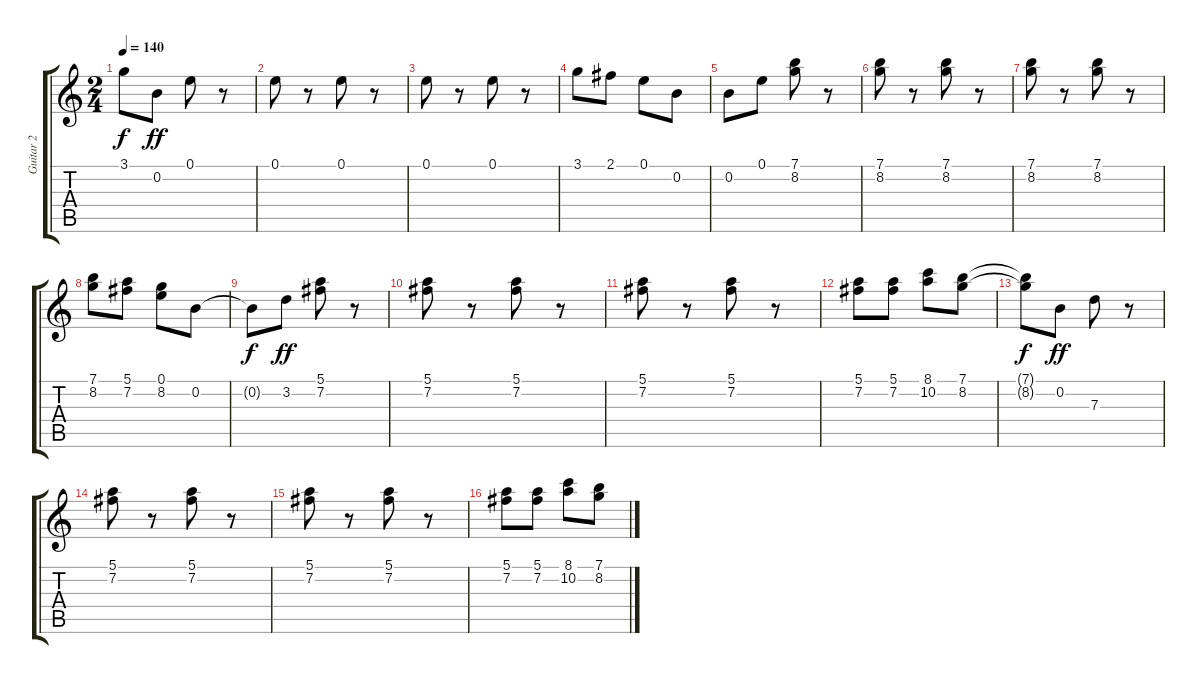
\track ("Guitar 2" "Guitar 2") {instrument distortionguitar}
\staff {score tabs}
\tuning (E4 B3 G3 D3 A2 E2) {hide}
\ts (2 4)
\tempo 140
\clef g2
\ks c
3.1{t}.8{dy f} 0.2.8{dy ff} 0.1.8 r.8 |
0.1.8 r.8 0.1.8 r.8 |
0.1.8 r.8 0.1.8 r.8 |
3.1.8 2.1.8 0.1.8 0.2.8 |
0.2.8 0.1.8 (7.1 8.2).8 r.8 |
(7.1 8.2).8 r.8 (7.1 8.2).8 r.8 |
(7.1 8.2).8 r.8 (7.1 8.2).8 r.8 |
(7.1 8.2).8 (5.1 7.2).8 (0.1 8.2).8 0.2.8 |
0.2{t}.8{dy f} 3.2.8{dy ff} (5.1 7.2).8 r.8 |
(5.1 7.2).8 r.8 (5.1 7.2).8 r.8 |
(5.1 7.2).8 r.8 (5.1 7.2).8 r.8 |
(5.1 7.2).8 (5.1 7.2).8 (8.1 10.2).8 (7.1 8.2).8 |
(7.1{t} 8.2{t}).8{dy f} 0.2.8{dy ff} 7.3.8 r.8 |
(5.1 7.2).8 r.8 (5.1 7.2).8 r.8 |
(5.1 7.2).8 r.8 (5.1 7.2).8 r.8 |
(5.1 7.2).8 (5.1 7.2).8 (8.1 10.2).8 (7.1 8.2).8
